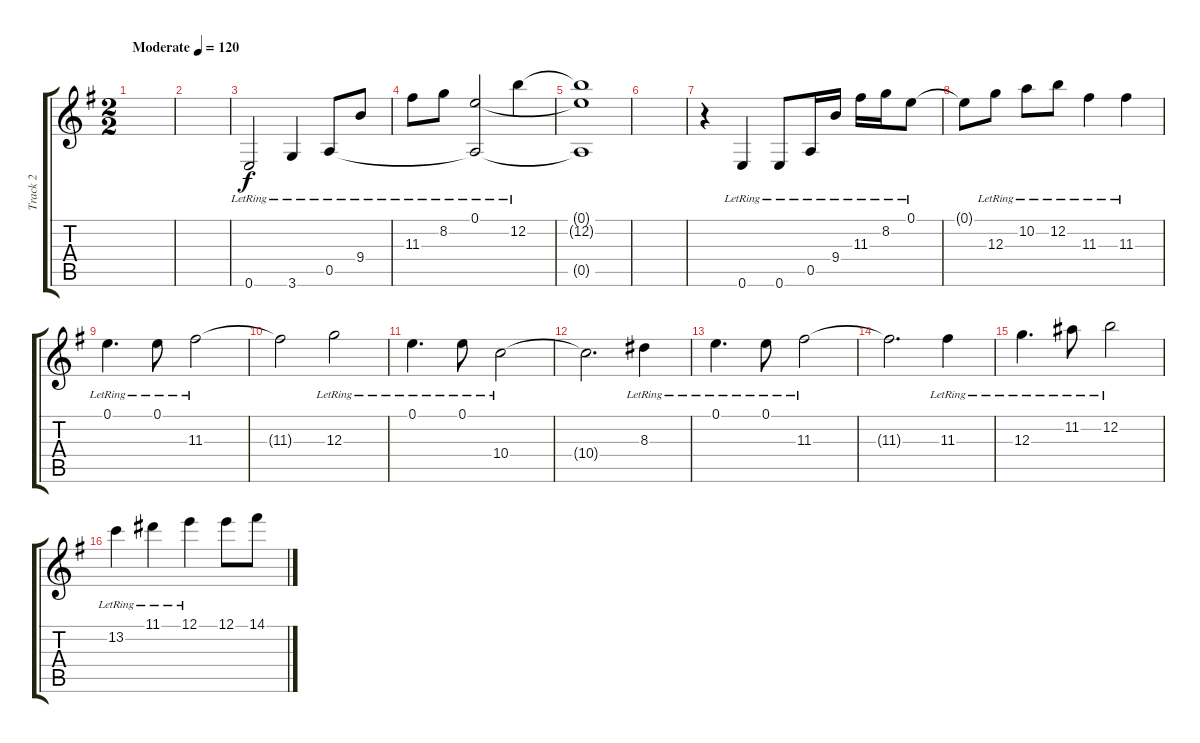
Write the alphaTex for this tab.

\track ("Track 2" "Track 2") {instrument acousticguitarnylon}
\staff {score tabs}
\tuning (E4 B3 G3 D3 A2 E2) {hide}
\ts (2 2)
\tempo (120 "Moderate")
\clef g2
\ks eminor
|
|
0.6{lr}.2 3.6{lr}.4 0.5{lr}.8 9.4{lr}.8 |
11.3{lr}.8 8.2{lr}.8 (0.1{lr} 0.5{t}).2 12.2{lr}.4 |
(0.1{t} 12.2{t} 0.5{t}).1 |
|
r.4 0.6{lr}.4 0.6{lr}.8 0.5{lr}.16 9.4{lr}.16 11.3{lr}.16 8.2{lr}.16 0.1{lr}.8 |
0.1{t}.8 12.3{lr}.8 10.2{lr}.8 12.2{lr}.8 11.3{lr}.4 11.3{lr}.4 |
0.1{lr}.4{d} 0.1{lr}.8 11.3{lr}.2 |
11.3{t}.2 12.3{lr}.2 |
0.1{lr}.4{d} 0.1{lr}.8 10.4{lr}.2 |
10.4{t}.2{d} 8.3{lr}.4 |
0.1{lr}.4{d} 0.1{lr}.8 11.3{lr}.2 |
11.3{t}.2{d} 11.3{lr}.4 |
12.3{lr}.4{d} 11.2{lr}.8 12.2{lr}.2 |
13.2{lr}.4 11.1{lr}.4 12.1{lr}.4 12.1.8 14.1.8
